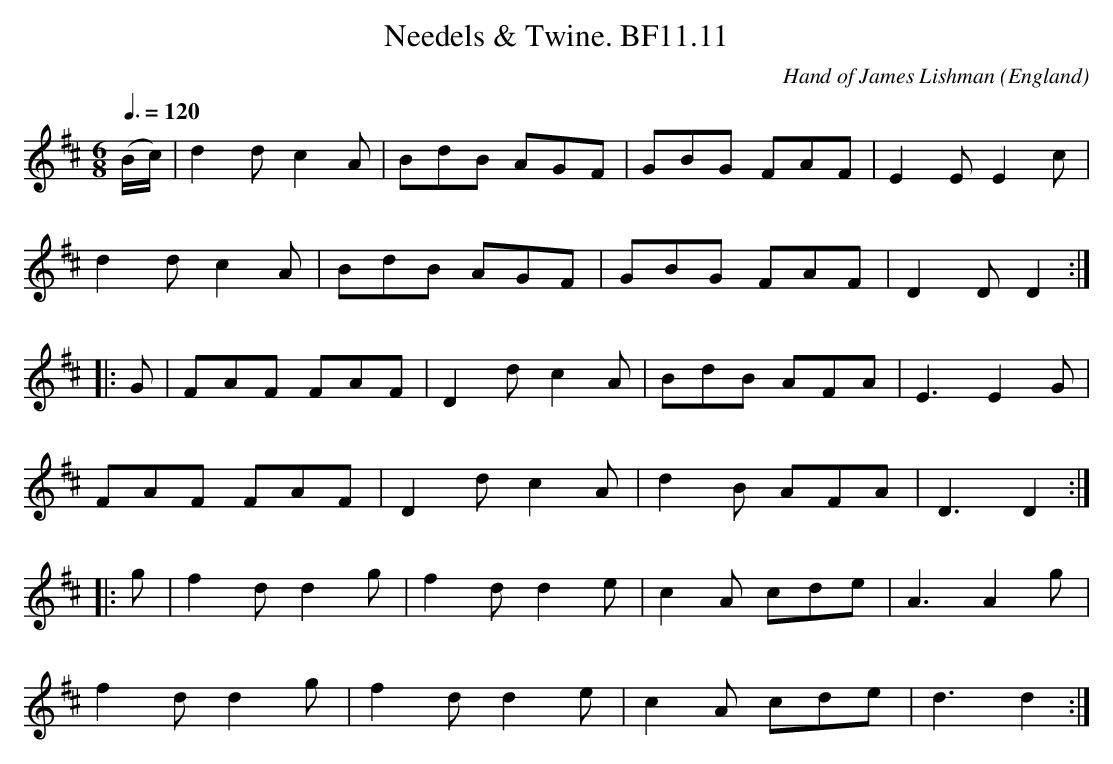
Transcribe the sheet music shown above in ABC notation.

X:1
T:Needels & Twine. BF11.11
C:Hand of James Lishman
M:6/8
O:England
Q:3/8=120
K:D
(B/c/)|d2dc2A|BdB AGF|GBG FAF|E2EE2c|!
d2dc2A|BdB AGF|GBG FAF|D2DD2:|!
|:G|FAF FAF|D2dc2A|BdB AFA|E3E2G|!
FAF FAF|D2dc2A|d2B AFA|D3D2:|!
|:g|f2dd2g|f2dd2e|c2A cde|A3A2g|!
f2dd2g|f2dd2e|c2A cde|d3d2:|
